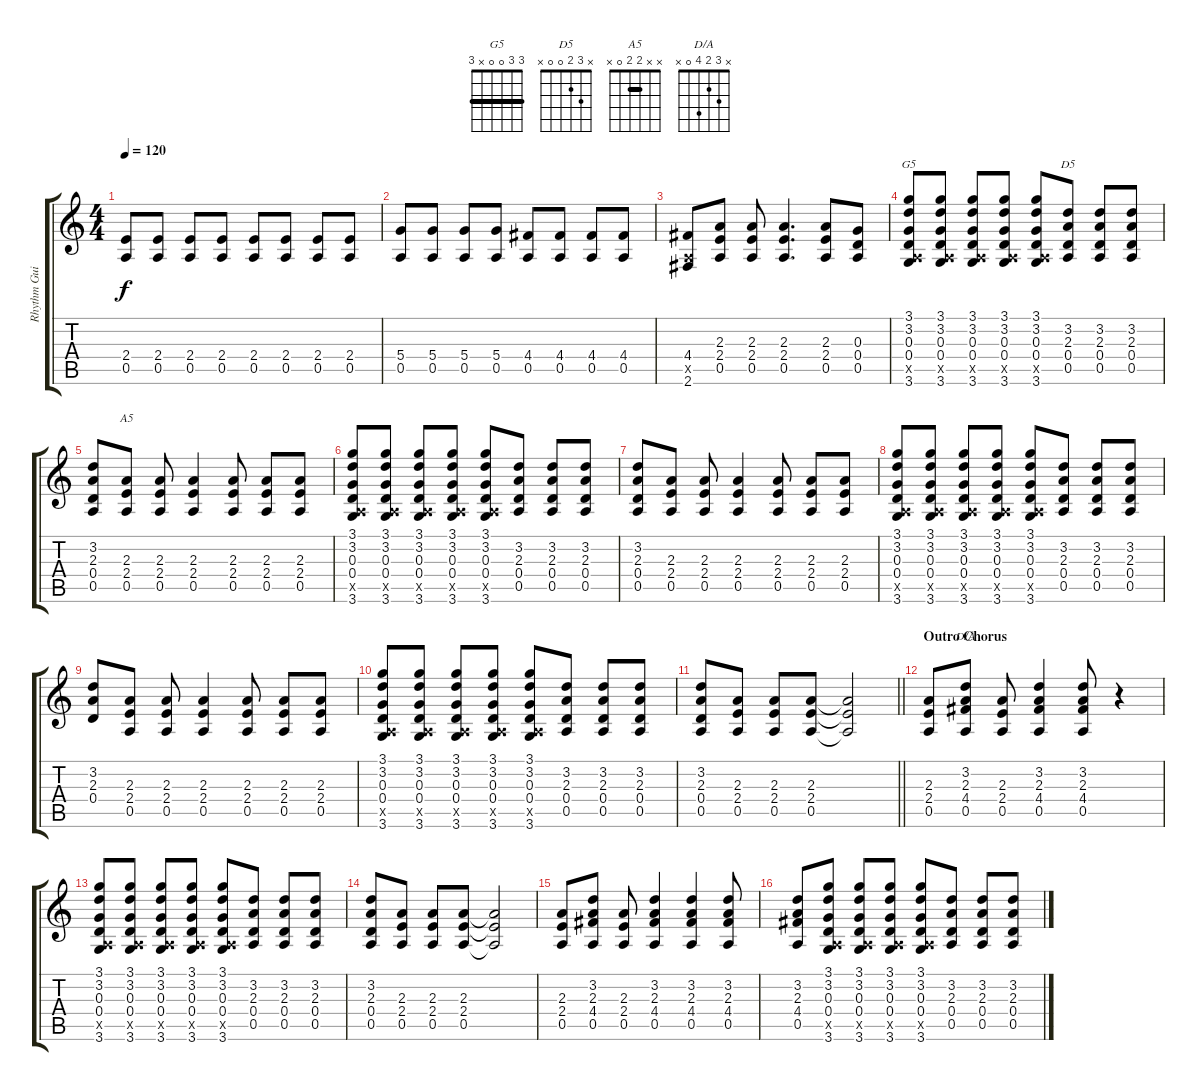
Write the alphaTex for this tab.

\track ("Rhythm Guitar (Malcolm Young)" "Rhythm Gui") {instrument distortionguitar}
\staff {score tabs}
\tuning (E4 B3 G3 D3 A2 E2) {hide}
\chord ("G5" 3 3 0 0 x 3) {barre 3}
\chord ("D5" x 3 2 0 0 x)
\chord ("A5" x x 2 2 0 x) {barre 2}
\chord ("D/A" x 3 2 4 0 x)
\ts (4 4)
\tempo 120
\clef g2
\ks c
(2.4 0.5).8{dy f} (2.4 0.5).8 (2.4 0.5).8 (2.4 0.5).8 (2.4 0.5).8 (2.4 0.5).8 (2.4 0.5).8 (2.4 0.5).8 |
(5.4 0.5).8 (5.4 0.5).8 (5.4 0.5).8 (5.4 0.5).8 (4.4 0.5).8 (4.4 0.5).8 (4.4 0.5).8 (4.4 0.5).8 |
(4.4 0.5{x} 2.6).8 (2.3 2.4 0.5).8 (2.3 2.4 0.5).8 (2.3 2.4 0.5).4{d} (2.3 2.4 0.5).8 (0.3 0.4 0.5).8 |
(3.1 3.2 0.3 0.4 0.5{x} 3.6).8{ch "G5"} (3.1 3.2 0.3 0.4 0.5{x} 3.6).8 (3.1 3.2 0.3 0.4 0.5{x} 3.6).8 (3.1 3.2 0.3 0.4 0.5{x} 3.6).8 (3.1 3.2 0.3 0.4 0.5{x} 3.6).8 (3.2 2.3 0.4 0.5).8{ch "D5"} (3.2 2.3 0.4 0.5).8 (3.2 2.3 0.4 0.5).8 |
(3.2 2.3 0.4 0.5).8 (2.3 2.4 0.5).8{ch "A5"} (2.3 2.4 0.5).8 (2.3 2.4 0.5).4 (2.3 2.4 0.5).8 (2.3 2.4 0.5).8 (2.3 2.4 0.5).8 |
(3.1 3.2 0.3 0.4 0.5{x} 3.6).8 (3.1 3.2 0.3 0.4 0.5{x} 3.6).8 (3.1 3.2 0.3 0.4 0.5{x} 3.6).8 (3.1 3.2 0.3 0.4 0.5{x} 3.6).8 (3.1 3.2 0.3 0.4 0.5{x} 3.6).8 (3.2 2.3 0.4 0.5).8 (3.2 2.3 0.4 0.5).8 (3.2 2.3 0.4 0.5).8 |
(3.2 2.3 0.4 0.5).8 (2.3 2.4 0.5).8 (2.3 2.4 0.5).8 (2.3 2.4 0.5).4 (2.3 2.4 0.5).8 (2.3 2.4 0.5).8 (2.3 2.4 0.5).8 |
(3.1 3.2 0.3 0.4 0.5{x} 3.6).8 (3.1 3.2 0.3 0.4 0.5{x} 3.6).8 (3.1 3.2 0.3 0.4 0.5{x} 3.6).8 (3.1 3.2 0.3 0.4 0.5{x} 3.6).8 (3.1 3.2 0.3 0.4 0.5{x} 3.6).8 (3.2 2.3 0.4 0.5).8 (3.2 2.3 0.4 0.5).8 (3.2 2.3 0.4 0.5).8 |
(3.2 2.3 0.4).8 (2.3 2.4 0.5).8 (2.3 2.4 0.5).8 (2.3 2.4 0.5).4 (2.3 2.4 0.5).8 (2.3 2.4 0.5).8 (2.3 2.4 0.5).8 |
(3.1 3.2 0.3 0.4 0.5{x} 3.6).8 (3.1 3.2 0.3 0.4 0.5{x} 3.6).8 (3.1 3.2 0.3 0.4 0.5{x} 3.6).8 (3.1 3.2 0.3 0.4 0.5{x} 3.6).8 (3.1 3.2 0.3 0.4 0.5{x} 3.6).8 (3.2 2.3 0.4 0.5).8 (3.2 2.3 0.4 0.5).8 (3.2 2.3 0.4 0.5).8 |
\barLineRight lightlight
(3.2 2.3 0.4 0.5).8 (2.3 2.4 0.5).8 (2.3 2.4 0.5).8 (2.3 2.4 0.5).8 (2.3{t} 2.4{t} 0.5{t}).2 |
\section ("" "Outro Chorus")
(2.3 2.4 0.5).8 (3.2 2.3 4.4 0.5).8{ch "D/A"} (2.3 2.4 0.5).8 (3.2 2.3 4.4 0.5).4 (3.2 2.3 4.4 0.5).8 r.4 |
(3.1 3.2 0.3 0.4 0.5{x} 3.6).8 (3.1 3.2 0.3 0.4 0.5{x} 3.6).8 (3.1 3.2 0.3 0.4 0.5{x} 3.6).8 (3.1 3.2 0.3 0.4 0.5{x} 3.6).8 (3.1 3.2 0.3 0.4 0.5{x} 3.6).8 (3.2 2.3 0.4 0.5).8 (3.2 2.3 0.4 0.5).8 (3.2 2.3 0.4 0.5).8 |
(3.2 2.3 0.4 0.5).8 (2.3 2.4 0.5).8 (2.3 2.4 0.5).8 (2.3 2.4 0.5).8 (2.3{t} 2.4{t} 0.5{t}).2 |
(2.3 2.4 0.5).8 (3.2 2.3 4.4 0.5).8 (2.3 2.4 0.5).8 (3.2 2.3 4.4 0.5).4 (3.2 2.3 4.4 0.5).4 (3.2 2.3 4.4 0.5).8 |
(3.2 2.3 4.4 0.5).8 (3.1 3.2 0.3 0.4 0.5{x} 3.6).8 (3.1 3.2 0.3 0.4 0.5{x} 3.6).8 (3.1 3.2 0.3 0.4 0.5{x} 3.6).8 (3.1 3.2 0.3 0.4 0.5{x} 3.6).8 (3.2 2.3 0.4 0.5).8 (3.2 2.3 0.4 0.5).8 (3.2 2.3 0.4 0.5).8
